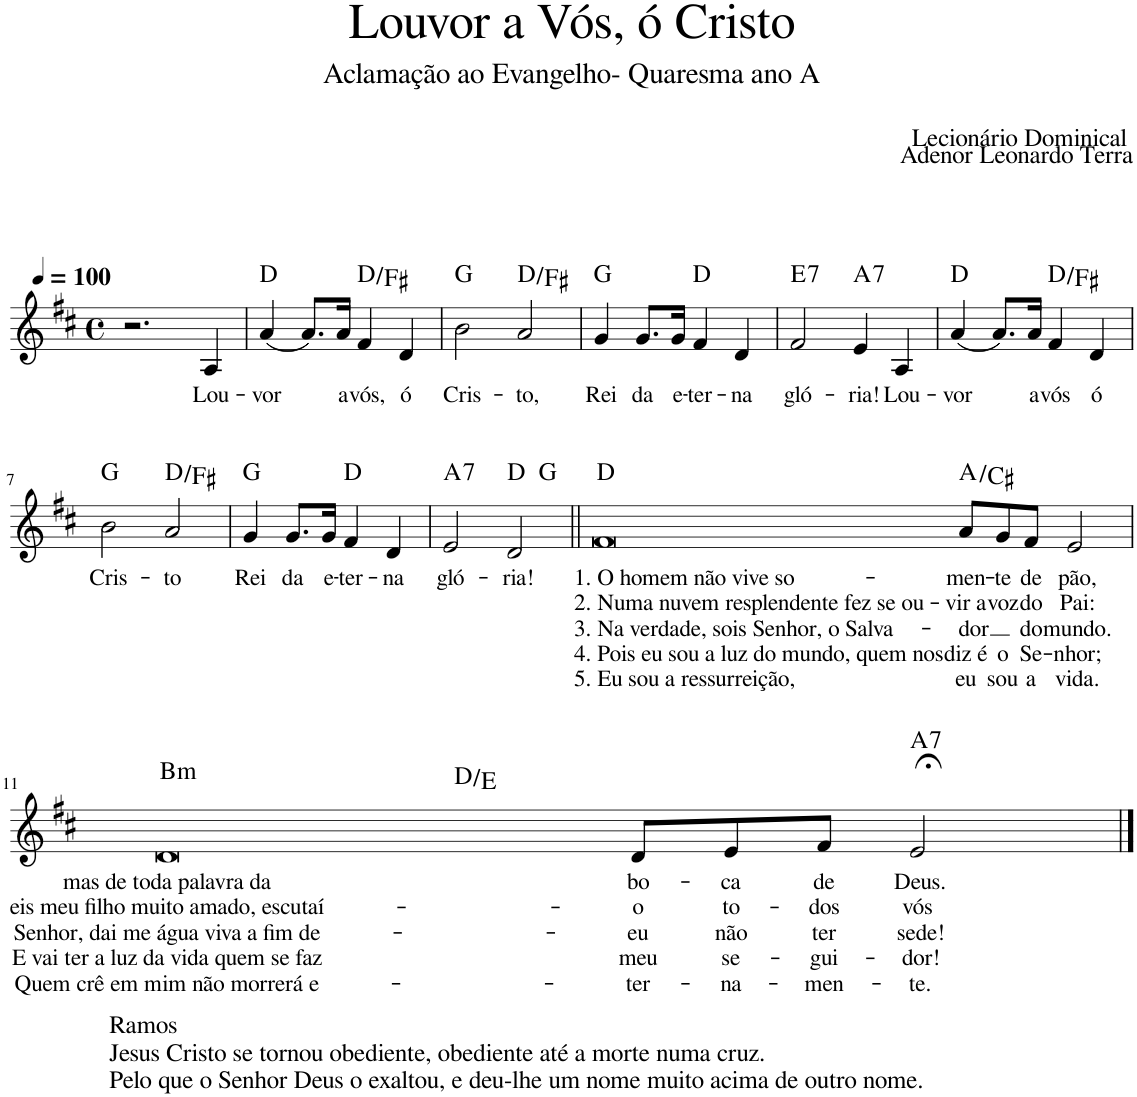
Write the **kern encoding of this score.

**kern	**text	**text	**text	**text	**text	**harte
*part1	*part1	*part1	*part1	*part1	*part1	*part1
*staff1	*staff1	*staff1	*staff1	*staff1	*staff1	*
*I"Voz	*	*	*	*	*	*
*I'Vo.	*	*	*	*	*	*
*clefG2	*	*	*	*	*	*
*k[f#c#]	*	*	*	*	*	*
*M4/4	*	*	*	*	*	*
*met(c)	*	*	*	*	*	*
*MM100	*	*	*	*	*	*
=1	=1	=1	=1	=1	=1	=1
2.r	.	.	.	.	.	.
!	!LO:LY:b	!	!	!	!	!
4A/	Lou-	.	.	.	.	.
=2	=2	=2	=2	=2	=2	=2
!	!LO:LY:b	!	!	!	!	!
(4a/	-vor	.	.	.	.	D:maj
8.a/L)	.	.	.	.	.	.
!	!LO:LY:b	!	!	!	!	!
16a/Jk	a	.	.	.	.	.
!	!LO:LY:b	!	!	!	!	!
4f#/	vós,	.	.	.	.	D:maj/3
!	!LO:LY:b	!	!	!	!	!
4d/	ó	.	.	.	.	.
=3	=3	=3	=3	=3	=3	=3
!	!LO:LY:b	!	!	!	!	!
2b\	Cris-	.	.	.	.	G:maj
!	!LO:LY:b	!	!	!	!	!
2a/	-to,	.	.	.	.	D:maj/3
=4	=4	=4	=4	=4	=4	=4
!	!LO:LY:b	!	!	!	!	!
4g/	Rei	.	.	.	.	G:maj
!	!LO:LY:b	!	!	!	!	!
8.g/L	da	.	.	.	.	.
!	!LO:LY:b	!	!	!	!	!
16g/Jk	e-	.	.	.	.	.
!	!LO:LY:b	!	!	!	!	!
4f#/	-ter-	.	.	.	.	D:maj
!	!LO:LY:b	!	!	!	!	!
4d/	-na	.	.	.	.	.
=5	=5	=5	=5	=5	=5	=5
!	!LO:LY:b	!	!	!	!	!LO:H:kt=7
2f#/	gló-	.	.	.	.	E:7
!	!LO:LY:b	!	!	!	!	!LO:H:kt=7
4e/	-ria!	.	.	.	.	A:7
!	!LO:LY:b	!	!	!	!	!
4A/	Lou-	.	.	.	.	.
=6	=6	=6	=6	=6	=6	=6
!	!LO:LY:b	!	!	!	!	!
(4a/	-vor	.	.	.	.	D:maj
8.a/L)	.	.	.	.	.	.
!	!LO:LY:b	!	!	!	!	!
16a/Jk	a	.	.	.	.	.
!	!LO:LY:b	!	!	!	!	!
4f#/	vós	.	.	.	.	D:maj/3
!	!LO:LY:b	!	!	!	!	!
4d/	ó	.	.	.	.	.
!!LO:LB:g=z
=7	=7	=7	=7	=7	=7	=7
!	!LO:LY:b	!	!	!	!	!
2b\	Cris-	.	.	.	.	G:maj
!	!LO:LY:b	!	!	!	!	!
2a/	-to	.	.	.	.	D:maj/3
=8	=8	=8	=8	=8	=8	=8
!	!LO:LY:b	!	!	!	!	!
4g/	Rei	.	.	.	.	G:maj
!	!LO:LY:b	!	!	!	!	!
8.g/L	da	.	.	.	.	.
!	!LO:LY:b	!	!	!	!	!
16g/Jk	e-	.	.	.	.	.
!	!LO:LY:b	!	!	!	!	!
4f#/	-ter-	.	.	.	.	D:maj
!	!LO:LY:b	!	!	!	!	!
4d/	-na	.	.	.	.	.
=9	=9	=9	=9	=9	=9	=9
!	!LO:LY:b	!	!	!	!	!LO:H:kt=7
*^	*	*	*	*	*	*
2e/	2.ryy	gló-	.	.	.	.	A:7
!	!	!LO:LY:b	!	!	!	!	!
2d/	.	-ria!	.	.	.	.	D:maj
.	4ryy	.	.	.	.	.	G:maj
=10||	=10||	=10||	=10||	=10||	=10||	=10||	=10||
!	!	!LO:LY:b	!LO:LY:b	!LO:LY:b	!LO:LY:b	!LO:LY:b	!
*v	*v	*	*	*	*	*	*
[1f#	1. O homem não vive so-	2. Numa nuvem resplendente fez se ou-	3. Na verdade, sois Senhor, o Salva-	4. Pois eu sou a luz do mundo, quem nos	5. Eu sou a ressurreição,	D:maj
1ryy	.	.	.	.	.	.
!	!LO:LY:b	!LO:LY:b	!LO:LY:b	!LO:LY:b	!LO:LY:b	!
8a/L	-men-	-vir a	-dor	diz é	eu	A:maj/3
!	!LO:LY:b	!LO:LY:b	!	!LO:LY:b	!LO:LY:b	!
8g/	-te	voz	.	o	sou	.
!	!LO:LY:b	!LO:LY:b	!LO:LY:b	!LO:LY:b	!LO:LY:b	!
8f#/J	de	do	do	Se-	a	.
!	!LO:LY:b	!LO:LY:b	!LO:LY:b	!LO:LY:b	!LO:LY:b	!
2e/	pão,	Pai:	mundo.	-nhor;	vida.	.
!!LO:LB:g=z
=11	=11	=11	=11	=11	=11	=11
!LO:TX:b:t=Ramos	!	!	!	!	!	!
!LO:TX:b:t=Jesus Cristo se tornou obediente, obediente até a morte numa cruz.	!	!	!	!	!	!
!LO:TX:b:t=Pelo que o Senhor Deus o exaltou, e deu-lhe um nome muito acima de outro nome.	!	!	!	!	!	!
!	!LO:LY:b	!LO:LY:b	!LO:LY:b	!LO:LY:b	!LO:LY:b	!LO:H:kt=m
*^	*	*	*	*	*	*
[1d	1ryy	mas de toda palavra da	eis meu filho muito amado, escutaí-	Senhor, dai me água viva a fim de-	E vai ter a luz da vida quem se faz	Quem crê em mim não morrerá e-	B:min
1f#]	4ryy	.	.	.	.	.	.
.	1ryy	.	.	.	.	.	D:maj/2
!	!	!LO:LY:b	!LO:LY:b	!LO:LY:b	!LO:LY:b	!LO:LY:b	!
8d/L	.	bo-	-o	-eu	meu	-ter-	.
!	!	!LO:LY:b	!LO:LY:b	!LO:LY:b	!LO:LY:b	!LO:LY:b	!
8e/	.	-ca	to-	não	se-	-na-	.
!	!	!LO:LY:b	!LO:LY:b	!LO:LY:b	!LO:LY:b	!LO:LY:b	!
8f#/J	2ryy	de	-dos	ter	-gui-	-men-	.
!	!	!LO:LY:b	!LO:LY:b	!LO:LY:b	!LO:LY:b	!LO:LY:b	!LO:H:kt=7
2e;</	.	Deus.	vós	sede!	-dor!	-te.	A:7
.	8ryy	.	.	.	.	.	.
*v	*v	*	*	*	*	*	*
==12	==12	==12	==12	==12	==12	==12
1d]	.	.	.	.	.	.
=	=	=	=	=	=	=
*-	*-	*-	*-	*-	*-	*-
